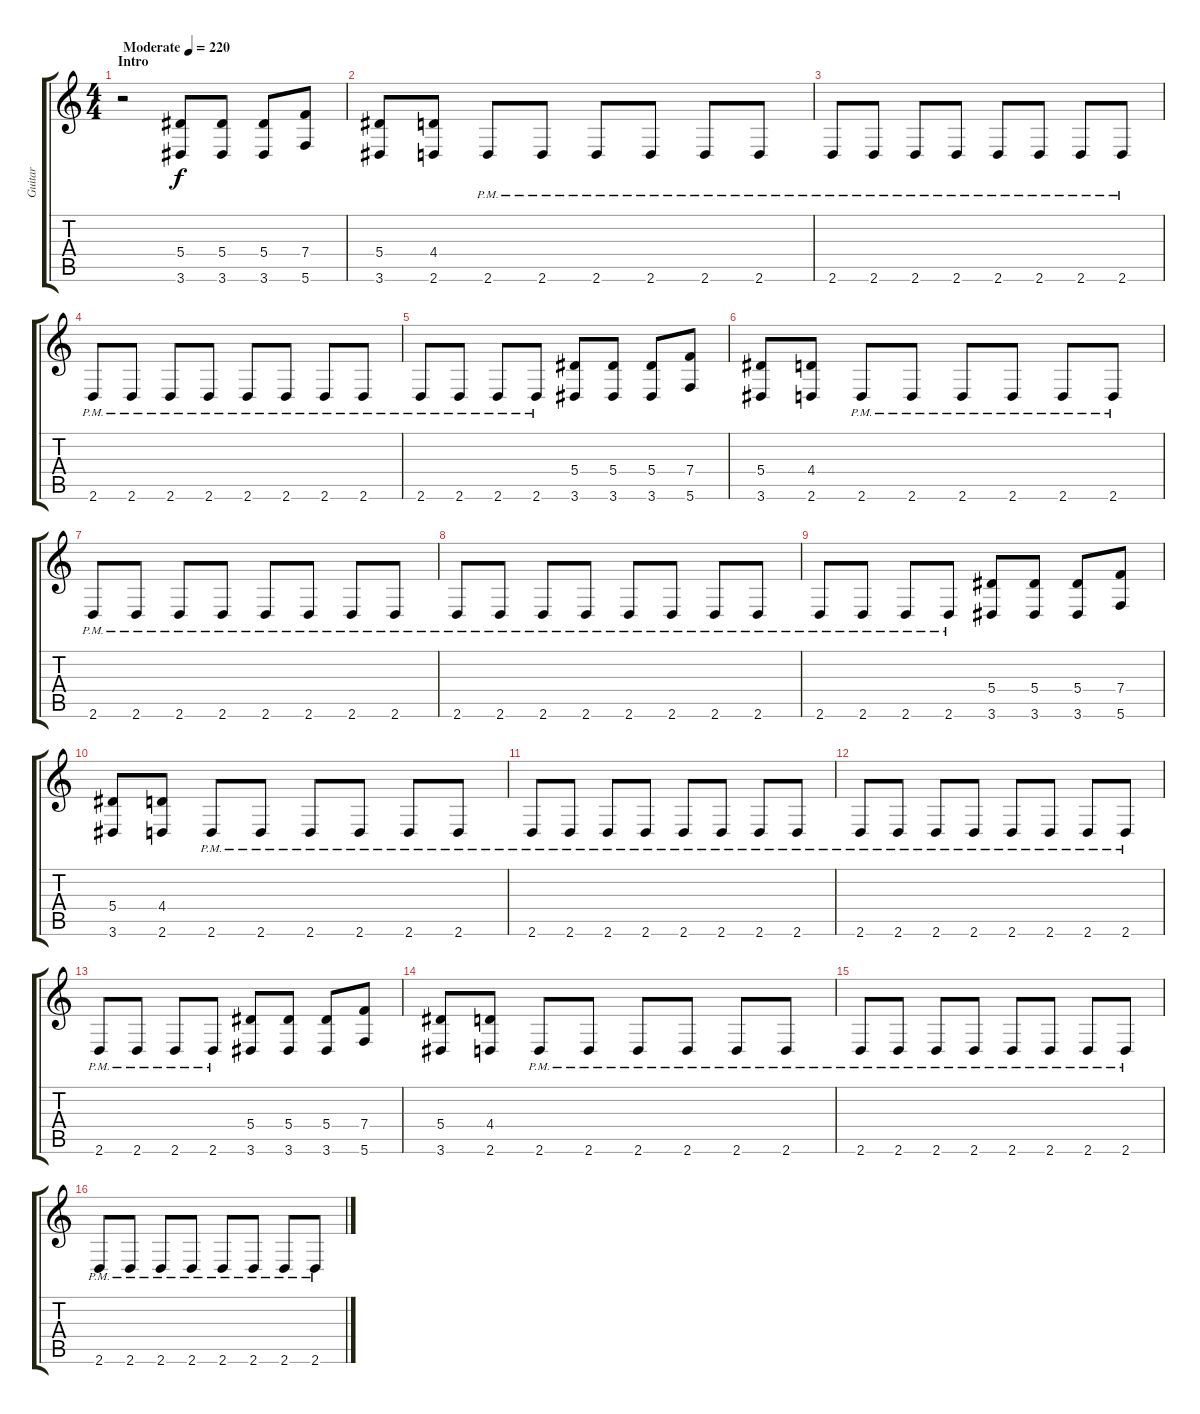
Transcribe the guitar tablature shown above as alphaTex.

\track ("Guitar" "Guitar") {instrument distortionguitar}
\staff {score tabs}
\tuning (C4 G3 Eb3 Bb2 F2 C2) {hide}
\ts (4 4)
\section ("" "Intro")
\tempo (220 "Moderate")
\clef g2
\ks c
r.2{dy f instrument distortionguitar} (5.4 3.6).8 (5.4 3.6).8 (5.4 3.6).8 (7.4 5.6).8 |
(5.4 3.6).8 (4.4 2.6).8 2.6{pm}.8 2.6{pm}.8 2.6{pm}.8 2.6{pm}.8 2.6{pm}.8 2.6{pm}.8 |
2.6{pm}.8 2.6{pm}.8 2.6{pm}.8 2.6{pm}.8 2.6{pm}.8 2.6{pm}.8 2.6{pm}.8 2.6{pm}.8 |
2.6{pm}.8 2.6{pm}.8 2.6{pm}.8 2.6{pm}.8 2.6{pm}.8 2.6{pm}.8 2.6{pm}.8 2.6{pm}.8 |
2.6{pm}.8 2.6{pm}.8 2.6{pm}.8 2.6{pm}.8 (5.4 3.6).8 (5.4 3.6).8 (5.4 3.6).8 (7.4 5.6).8 |
(5.4 3.6).8 (4.4 2.6).8 2.6{pm}.8 2.6{pm}.8 2.6{pm}.8 2.6{pm}.8 2.6{pm}.8 2.6{pm}.8 |
2.6{pm}.8 2.6{pm}.8 2.6{pm}.8 2.6{pm}.8 2.6{pm}.8 2.6{pm}.8 2.6{pm}.8 2.6{pm}.8 |
2.6{pm}.8 2.6{pm}.8 2.6{pm}.8 2.6{pm}.8 2.6{pm}.8 2.6{pm}.8 2.6{pm}.8 2.6{pm}.8 |
2.6{pm}.8 2.6{pm}.8 2.6{pm}.8 2.6{pm}.8 (5.4 3.6).8 (5.4 3.6).8 (5.4 3.6).8 (7.4 5.6).8 |
(5.4 3.6).8 (4.4 2.6).8 2.6{pm}.8 2.6{pm}.8 2.6{pm}.8 2.6{pm}.8 2.6{pm}.8 2.6{pm}.8 |
2.6{pm}.8 2.6{pm}.8 2.6{pm}.8 2.6{pm}.8 2.6{pm}.8 2.6{pm}.8 2.6{pm}.8 2.6{pm}.8 |
2.6{pm}.8 2.6{pm}.8 2.6{pm}.8 2.6{pm}.8 2.6{pm}.8 2.6{pm}.8 2.6{pm}.8 2.6{pm}.8 |
2.6{pm}.8 2.6{pm}.8 2.6{pm}.8 2.6{pm}.8 (5.4 3.6).8 (5.4 3.6).8 (5.4 3.6).8 (7.4 5.6).8 |
(5.4 3.6).8 (4.4 2.6).8 2.6{pm}.8 2.6{pm}.8 2.6{pm}.8 2.6{pm}.8 2.6{pm}.8 2.6{pm}.8 |
2.6{pm}.8 2.6{pm}.8 2.6{pm}.8 2.6{pm}.8 2.6{pm}.8 2.6{pm}.8 2.6{pm}.8 2.6{pm}.8 |
2.6{pm}.8 2.6{pm}.8 2.6{pm}.8 2.6{pm}.8 2.6{pm}.8 2.6{pm}.8 2.6{pm}.8 2.6{pm}.8
